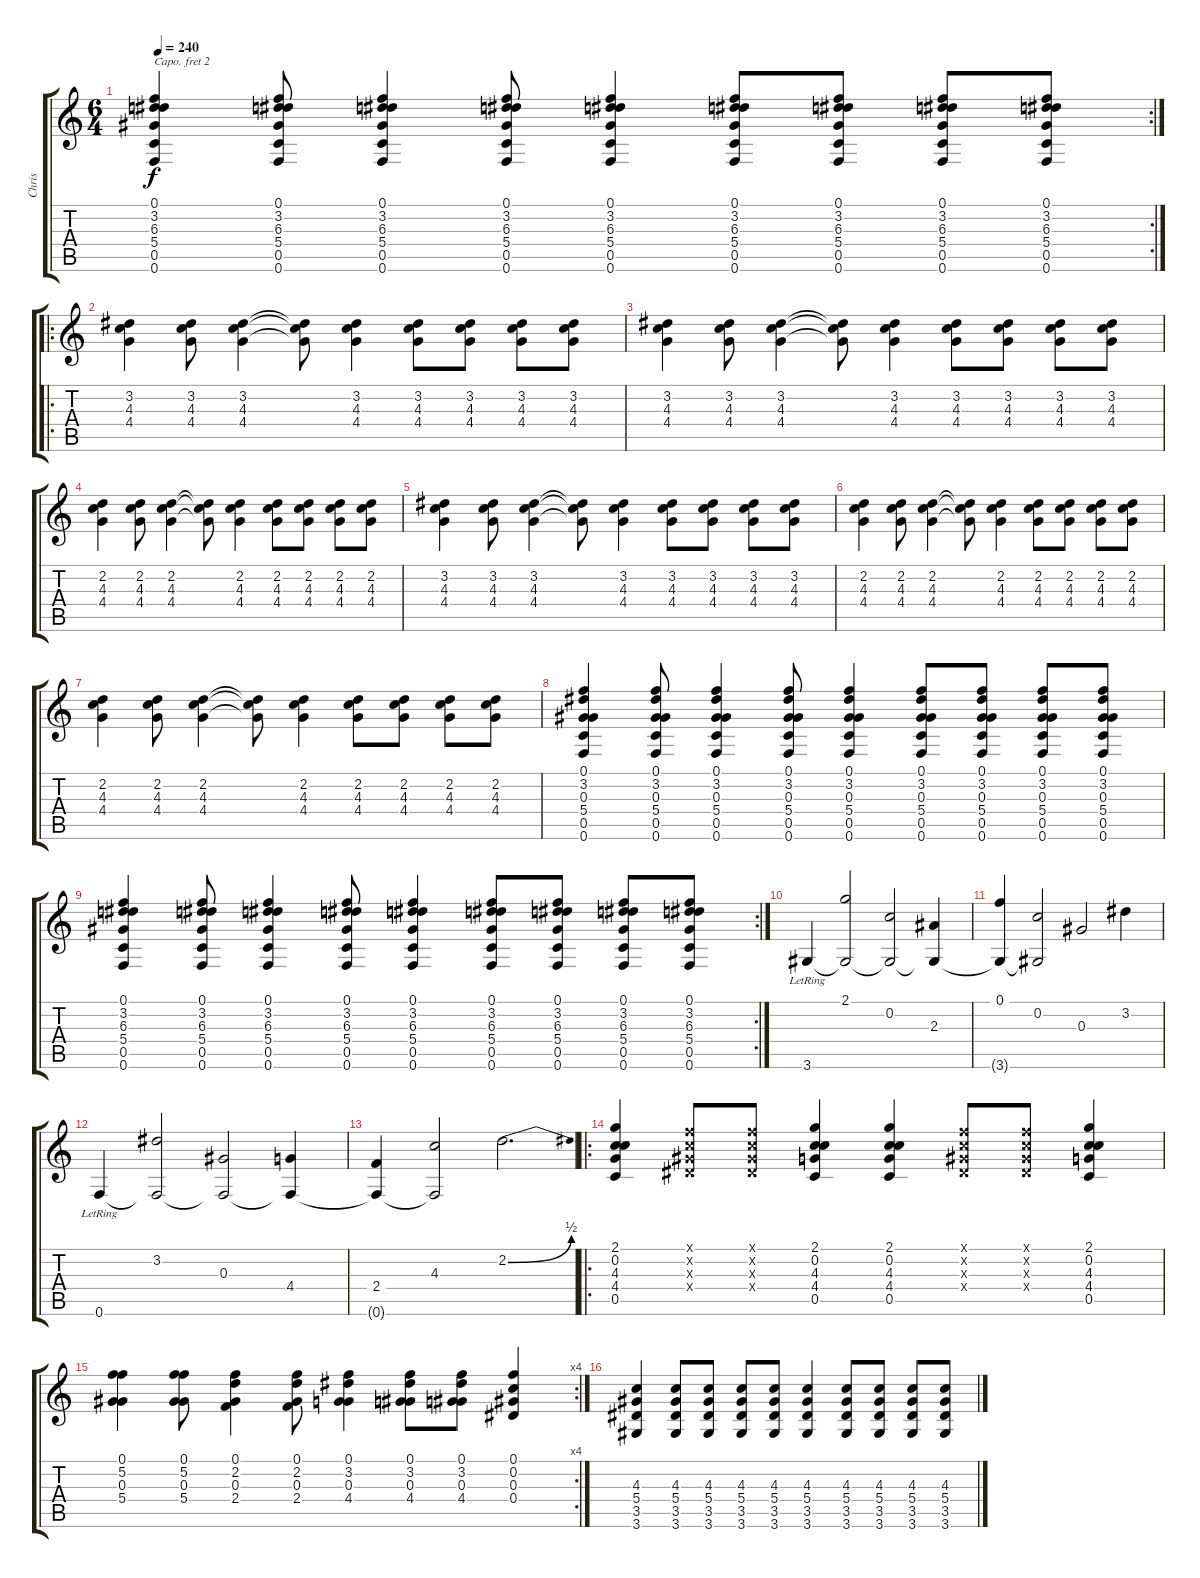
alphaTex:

\track ("Chris" "Chris") {instrument overdrivenguitar}
\staff {score tabs}
\capo 2
\tuning (Eb4 Bb3 Gb3 Db3 Bb2 Eb2) {hide}
\rc 2
\ts (6 4)
\tempo 240
\clef g2
\ks c
(0.1 3.2 6.3 5.4 0.5 0.6).4{dy f} (0.1 3.2 6.3 5.4 0.5 0.6).8 (0.1 3.2 6.3 5.4 0.5 0.6).4 (0.1 3.2 6.3 5.4 0.5 0.6).8 (0.1 3.2 6.3 5.4 0.5 0.6).4 (0.1 3.2 6.3 5.4 0.5 0.6).8 (0.1 3.2 6.3 5.4 0.5 0.6).8 (0.1 3.2 6.3 5.4 0.5 0.6).8 (0.1 3.2 6.3 5.4 0.5 0.6).8 |
\ro
(3.2 4.3 4.4).4{volume 12} (3.2 4.3 4.4).8 (3.2 4.3 4.4).4 (3.2{t} 4.3{t} 4.4{t}).8 (3.2 4.3 4.4).4 (3.2 4.3 4.4).8 (3.2 4.3 4.4).8 (3.2 4.3 4.4).8 (3.2 4.3 4.4).8 |
(3.2 4.3 4.4).4 (3.2 4.3 4.4).8 (3.2 4.3 4.4).4 (3.2{t} 4.3{t} 4.4{t}).8 (3.2 4.3 4.4).4 (3.2 4.3 4.4).8 (3.2 4.3 4.4).8 (3.2 4.3 4.4).8 (3.2 4.3 4.4).8 |
(2.2 4.3 4.4).4 (2.2 4.3 4.4).8 (2.2 4.3 4.4).4 (2.2{t} 4.3{t} 4.4{t}).8 (2.2 4.3 4.4).4 (2.2 4.3 4.4).8 (2.2 4.3 4.4).8 (2.2 4.3 4.4).8 (2.2 4.3 4.4).8 |
(3.2 4.3 4.4).4 (3.2 4.3 4.4).8 (3.2 4.3 4.4).4 (3.2{t} 4.3{t} 4.4{t}).8 (3.2 4.3 4.4).4 (3.2 4.3 4.4).8 (3.2 4.3 4.4).8 (3.2 4.3 4.4).8 (3.2 4.3 4.4).8 |
(2.2 4.3 4.4).4 (2.2 4.3 4.4).8 (2.2 4.3 4.4).4 (2.2{t} 4.3{t} 4.4{t}).8 (2.2 4.3 4.4).4 (2.2 4.3 4.4).8 (2.2 4.3 4.4).8 (2.2 4.3 4.4).8 (2.2 4.3 4.4).8 |
(2.2 4.3 4.4).4 (2.2 4.3 4.4).8 (2.2 4.3 4.4).4 (2.2{t} 4.3{t} 4.4{t}).8 (2.2 4.3 4.4).4 (2.2 4.3 4.4).8 (2.2 4.3 4.4).8 (2.2 4.3 4.4).8 (2.2 4.3 4.4).8 |
(0.1 3.2 0.3 5.4 0.5 0.6).4 (0.1 3.2 0.3 5.4 0.5 0.6).8 (0.1 3.2 0.3 5.4 0.5 0.6).4 (0.1 3.2 0.3 5.4 0.5 0.6).8 (0.1 3.2 0.3 5.4 0.5 0.6).4 (0.1 3.2 0.3 5.4 0.5 0.6).8 (0.1 3.2 0.3 5.4 0.5 0.6).8 (0.1 3.2 0.3 5.4 0.5 0.6).8 (0.1 3.2 0.3 5.4 0.5 0.6).8 |
\rc 2
(0.1 3.2 6.3 5.4 0.5 0.6).4 (0.1 3.2 6.3 5.4 0.5 0.6).8 (0.1 3.2 6.3 5.4 0.5 0.6).4 (0.1 3.2 6.3 5.4 0.5 0.6).8 (0.1 3.2 6.3 5.4 0.5 0.6).4 (0.1 3.2 6.3 5.4 0.5 0.6).8 (0.1 3.2 6.3 5.4 0.5 0.6).8 (0.1 3.2 6.3 5.4 0.5 0.6).8 (0.1 3.2 6.3 5.4 0.5 0.6).8 |
3.6{lr}.4{volume 15} (2.1 3.6{t}).2 (0.2 3.6{t}).2 (2.3 3.6{t}).4 |
(0.1 3.6{t}).4 (0.2 3.6{t}).2 0.3.2 3.2.4 |
0.6{lr}.4 (3.2 0.6{t}).2 (0.3 0.6{t}).2 (4.4 0.6{t}).4 |
(2.4 0.6{t}).4 (4.3 0.6{t}).2 2.2{be (bend 0 0 60 2)}.2{d} |
\ro
(2.1 0.2 4.3 4.4 0.5).4 (0.1{x} 0.2{x} 0.3{x} 0.4{x}).8 (0.1{x} 0.2{x} 0.3{x} 0.4{x}).8 (2.1 0.2 4.3 4.4 0.5).4 (2.1 0.2 4.3 4.4 0.5).4 (0.1{x} 0.2{x} 0.3{x} 0.4{x}).8 (0.1{x} 0.2{x} 0.3{x} 0.4{x}).8 (2.1 0.2 4.3 4.4 0.5).4 |
\rc 4
(0.1 5.2 0.3 5.4).4 (0.1 5.2 0.3 5.4).8 (0.1 2.2 0.3 2.4).4 (0.1 2.2 0.3 2.4).8 (0.1 3.2 0.3 4.4).4 (0.1 3.2 0.3 4.4).8 (0.1 3.2 0.3 4.4).8 (0.1 0.2 0.3 0.4).4 |
(4.3 5.4 3.5 3.6).4 (4.3 5.4 3.5 3.6).8 (4.3 5.4 3.5 3.6).8 (4.3 5.4 3.5 3.6).8 (4.3 5.4 3.5 3.6).8 (4.3 5.4 3.5 3.6).4 (4.3 5.4 3.5 3.6).8 (4.3 5.4 3.5 3.6).8 (4.3 5.4 3.5 3.6).8 (4.3 5.4 3.5 3.6).8
